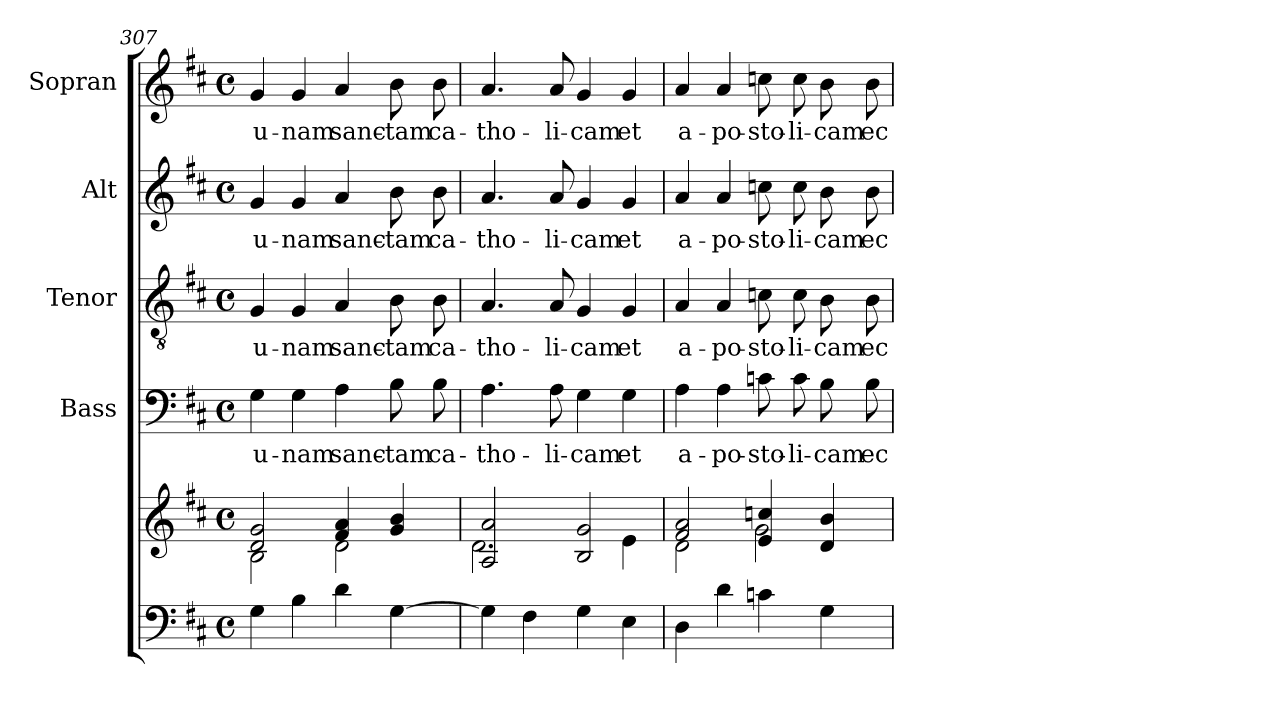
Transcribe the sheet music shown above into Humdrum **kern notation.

**kern	**kern	**kern	**text	**kern	**text	**kern	**text	**kern	**text
*part5	*part5	*part4	*part4	*part3	*part3	*part2	*part2	*part1	*part1
*staff6	*staff5	*staff4	*staff4	*staff3	*staff3	*staff2	*staff2	*staff1	*staff1
*	*	*I"Bass	*	*I"Tenor	*	*I"Alt	*	*I"Sopran	*
*	*	*I'B.	*	*I'T.	*	*I'A.	*	*I'S.	*
*clefF4	*clefG2	*clefF4	*	*clefGv2	*	*clefG2	*	*clefG2	*
*k[f#c#]	*k[f#c#]	*k[f#c#]	*	*k[f#c#]	*	*k[f#c#]	*	*k[f#c#]	*
*D:	*D:	*D:	*	*D:	*	*D:	*	*D:	*
*M4/4	*M4/4	*M4/4	*	*M4/4	*	*M4/4	*	*M4/4	*
*met(c)	*met(c)	*met(c)	*	*met(c)	*	*met(c)	*	*met(c)	*
=307	=307	=307	=307	=307	=307	=307	=307	=307	=307
*	*^	*	*	*	*	*	*	*	*
!	!	!	!	!LO:LY:b	!	!LO:LY:b	!	!LO:LY:b	!	!LO:LY:b
4G\	2d/ 2g/	2B\	4G\	u-	4G/	u-	4g/	u-	4g/	u-
!	!	!	!	!LO:LY:b	!	!LO:LY:b	!	!LO:LY:b	!	!LO:LY:b
4B\	.	.	4G\	-nam	4G/	-nam	4g/	-nam	4g/	-nam
!	!	!	!	!LO:LY:b	!	!LO:LY:b	!	!LO:LY:b	!	!LO:LY:b
4d\	4f#/ 4a/	2d\	4A\	sanc-	4A/	sanc-	4a/	sanc-	4a/	sanc-
!	!	!	!	!LO:LY:b	!	!LO:LY:b	!	!LO:LY:b	!	!LO:LY:b
[4G\	4g/ 4b/	.	8B\	-tam	8B\	-tam	8b\	-tam	8b\	-tam
!	!	!	!	!LO:LY:b	!	!LO:LY:b	!	!LO:LY:b	!	!LO:LY:b
.	.	.	8B\	ca-	8B\	ca-	8b\	ca-	8b\	ca-
=308	=308	=308	=308	=308	=308	=308	=308	=308	=308	=308
!	!	!	!	!LO:LY:b	!	!LO:LY:b	!	!LO:LY:b	!	!LO:LY:b
4G\]	2A/ 2a/	2.d\	4.A\	-tho-	4.A/	-tho-	4.a/	-tho-	4.a/	-tho-
4F#\	.	.	.	.	.	.	.	.	.	.
!	!	!	!	!LO:LY:b	!	!LO:LY:b	!	!LO:LY:b	!	!LO:LY:b
.	.	.	8A\	-li-	8A/	-li-	8a/	-li-	8a/	-li-
!	!	!	!	!LO:LY:b	!	!LO:LY:b	!	!LO:LY:b	!	!LO:LY:b
4G\	2B/ 2g/	.	4G\	-cam	4G/	-cam	4g/	-cam	4g/	-cam
!	!	!	!	!LO:LY:b	!	!LO:LY:b	!	!LO:LY:b	!	!LO:LY:b
4E\	.	4e\	4G\	et	4G/	et	4g/	et	4g/	et
!!LO:LB:g=z
=309	=309	=309	=309	=309	=309	=309	=309	=309	=309	=309
!	!	!	!	!LO:LY:b	!	!LO:LY:b	!	!LO:LY:b	!	!LO:LY:b
4D\	2f#/ 2a/	2d\	4A\	a-	4A/	a-	4a/	a-	4a/	a-
!	!	!	!	!LO:LY:b	!	!LO:LY:b	!	!LO:LY:b	!	!LO:LY:b
4d\	.	.	4A\	-po-	4A/	-po-	4a/	-po-	4a/	-po-
!	!	!	!	!LO:LY:b	!	!LO:LY:b	!	!LO:LY:b	!	!LO:LY:b
4cn\	4e/ 4ccn/	2g\	8cn\	-sto-	8cn\	-sto-	8ccn\	-sto-	8ccn\	-sto-
!	!	!	!	!LO:LY:b	!	!LO:LY:b	!	!LO:LY:b	!	!LO:LY:b
.	.	.	8c\	-li-	8c\	-li-	8cc\	-li-	8cc\	-li-
!	!	!	!	!LO:LY:b	!	!LO:LY:b	!	!LO:LY:b	!	!LO:LY:b
4G\	4d/ 4b/	.	8B\	-cam	8B\	-cam	8b\	-cam	8b\	-cam
!	!	!	!	!LO:LY:b	!	!LO:LY:b	!	!LO:LY:b	!	!LO:LY:b
.	.	.	8B\	ec-	8B\	ec-	8b\	ec-	8b\	ec-
*	*v	*v	*	*	*	*	*	*	*	*
=	=	=	=	=	=	=	=	=	=
*-	*-	*-	*-	*-	*-	*-	*-	*-	*-
